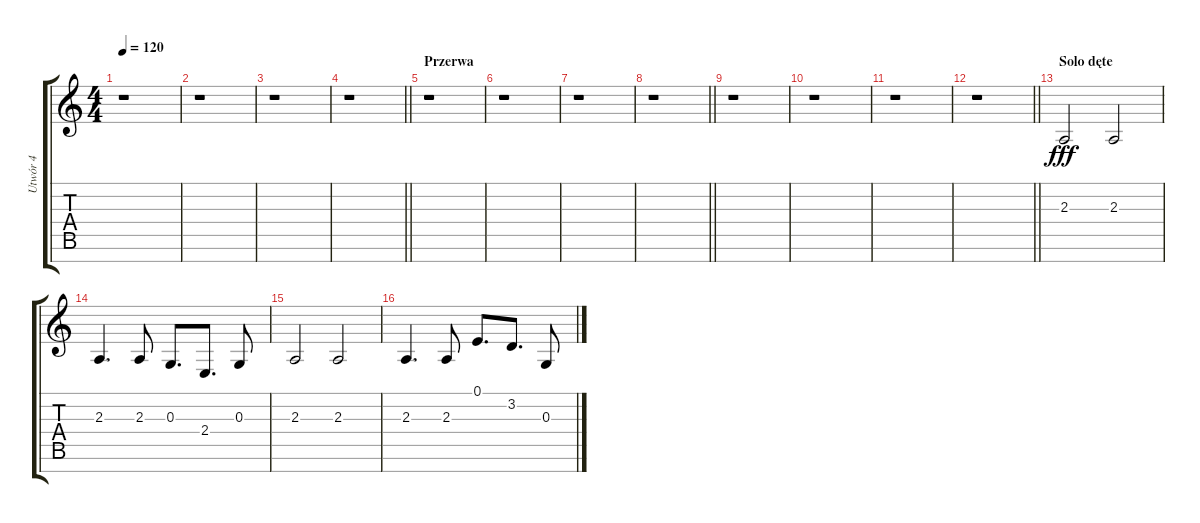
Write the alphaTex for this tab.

\track ("Utwór 4" "Utwór 4") {instrument altosax}
\staff {score tabs}
\tuning (E4 B3 G3 D3 A2 E2 B1) {hide}
\ts (4 4)
\tempo 120
\clef g2
\ks c
r.1{dy fff} |
r.1 |
r.1 |
\barLineRight lightlight
r.1 |
\section ("" "Przerwa")
r.1 |
r.1 |
r.1 |
\barLineRight lightlight
r.1 |
r.1 |
r.1 |
r.1 |
\barLineRight lightlight
r.1 |
\section ("" "Solo dęte")
2.3.2 2.3.2 |
2.3.4{d} 2.3.8 0.3.8{d} 2.4.8{d} 0.3.8 |
2.3.2 2.3.2 |
2.3.4{d} 2.3.8 0.1.8{d} 3.2.8{d} 0.3.8
